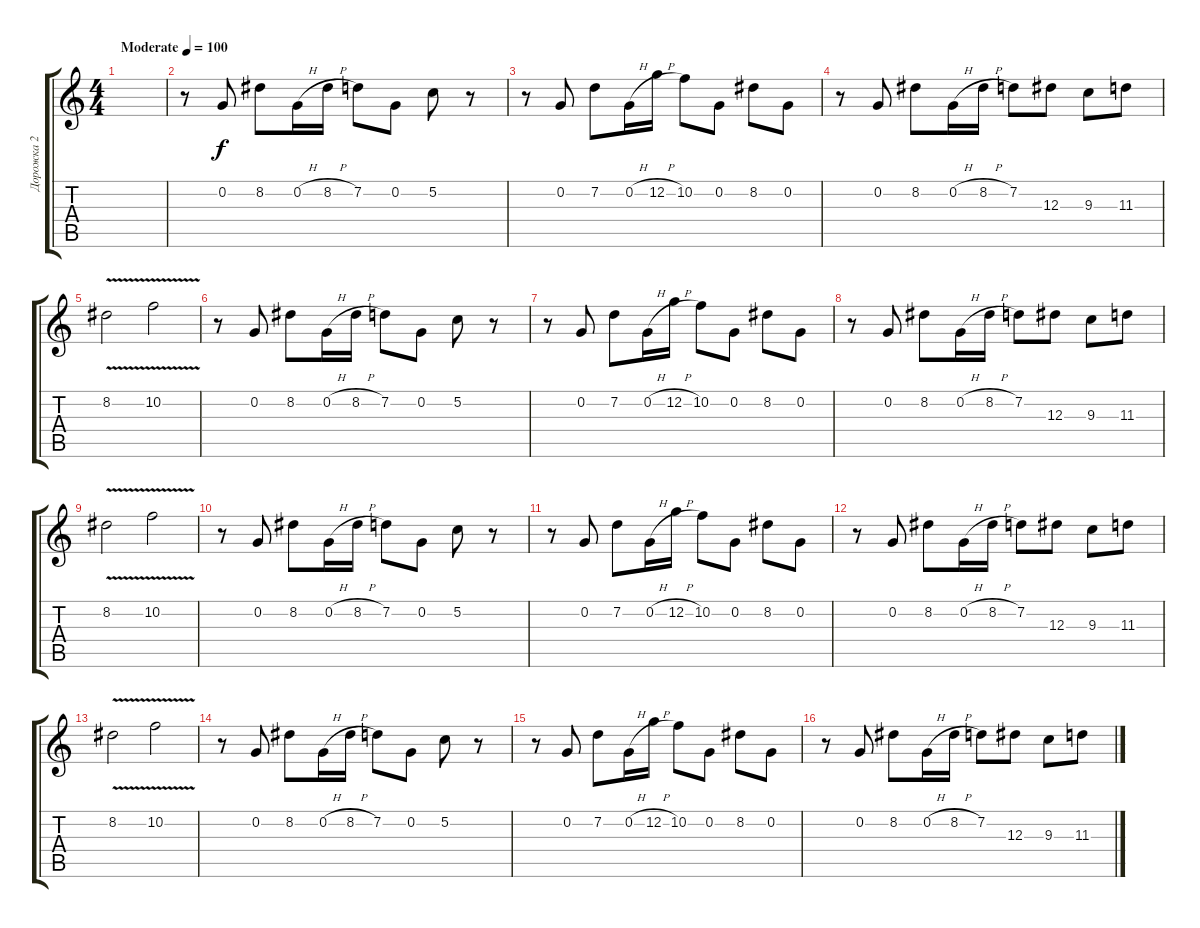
\track ("Дорожка 2" "Дорожка 2") {instrument overdrivenguitar}
\staff {score tabs}
\tuning (C4 G3 Eb3 Bb2 F2 C2) {hide}
\ts (4 4)
\tempo (100 "Moderate")
\clef g2
\ks c
|
r.8 0.2.8 8.2.8 0.2{h}.16 8.2{h}.16 7.2.8 0.2.8 5.2.8 r.8 |
r.8 0.2.8 7.2.8 0.2{h}.16 12.2{h}.16 10.2.8 0.2.8 8.2.8 0.2.8 |
r.8 0.2.8 8.2.8 0.2{h}.16 8.2{h}.16 7.2.8 12.3.8 9.3.8 11.3.8 |
8.2{v}.2 10.2{v}.2 |
r.8 0.2.8 8.2.8 0.2{h}.16 8.2{h}.16 7.2.8 0.2.8 5.2.8 r.8 |
r.8 0.2.8 7.2.8 0.2{h}.16 12.2{h}.16 10.2.8 0.2.8 8.2.8 0.2.8 |
r.8 0.2.8 8.2.8 0.2{h}.16 8.2{h}.16 7.2.8 12.3.8 9.3.8 11.3.8 |
8.2{v}.2 10.2{v}.2 |
r.8 0.2.8 8.2.8 0.2{h}.16 8.2{h}.16 7.2.8 0.2.8 5.2.8 r.8 |
r.8 0.2.8 7.2.8 0.2{h}.16 12.2{h}.16 10.2.8 0.2.8 8.2.8 0.2.8 |
r.8 0.2.8 8.2.8 0.2{h}.16 8.2{h}.16 7.2.8 12.3.8 9.3.8 11.3.8 |
8.2{v}.2 10.2{v}.2 |
r.8 0.2.8 8.2.8 0.2{h}.16 8.2{h}.16 7.2.8 0.2.8 5.2.8 r.8 |
r.8 0.2.8 7.2.8 0.2{h}.16 12.2{h}.16 10.2.8 0.2.8 8.2.8 0.2.8 |
r.8 0.2.8 8.2.8 0.2{h}.16 8.2{h}.16 7.2.8 12.3.8 9.3.8 11.3.8
